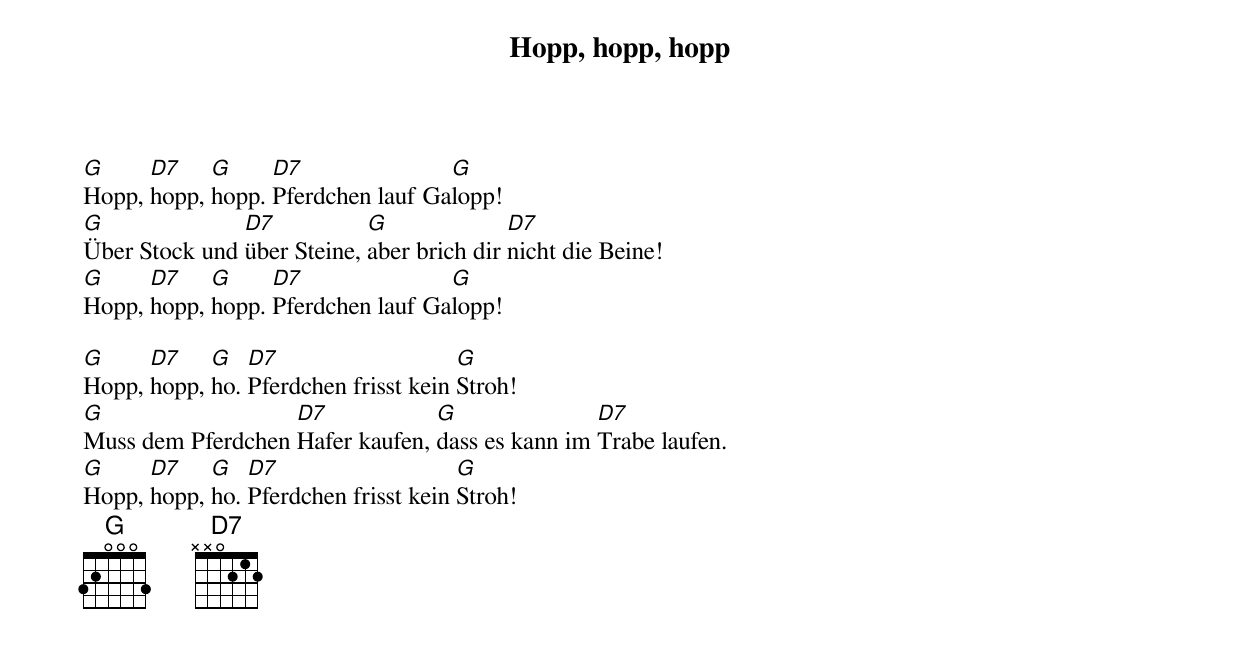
Hopp, hopp, hopp

G     D7    G     D7               G
Hopp, hopp, hopp. Pferdchen lauf Galopp!
G              D7           G              D7
Über Stock und über Steine, aber brich dir nicht die Beine!
G     D7    G     D7               G
Hopp, hopp, hopp. Pferdchen lauf Galopp!

G     D7    G   D7                    G
Hopp, hopp, ho. Pferdchen frisst kein Stroh!
G                  D7            G               D7
Muss dem Pferdchen Hafer kaufen, dass es kann im Trabe laufen.
G     D7    G   D7                    G
Hopp, hopp, ho. Pferdchen frisst kein Stroh!
